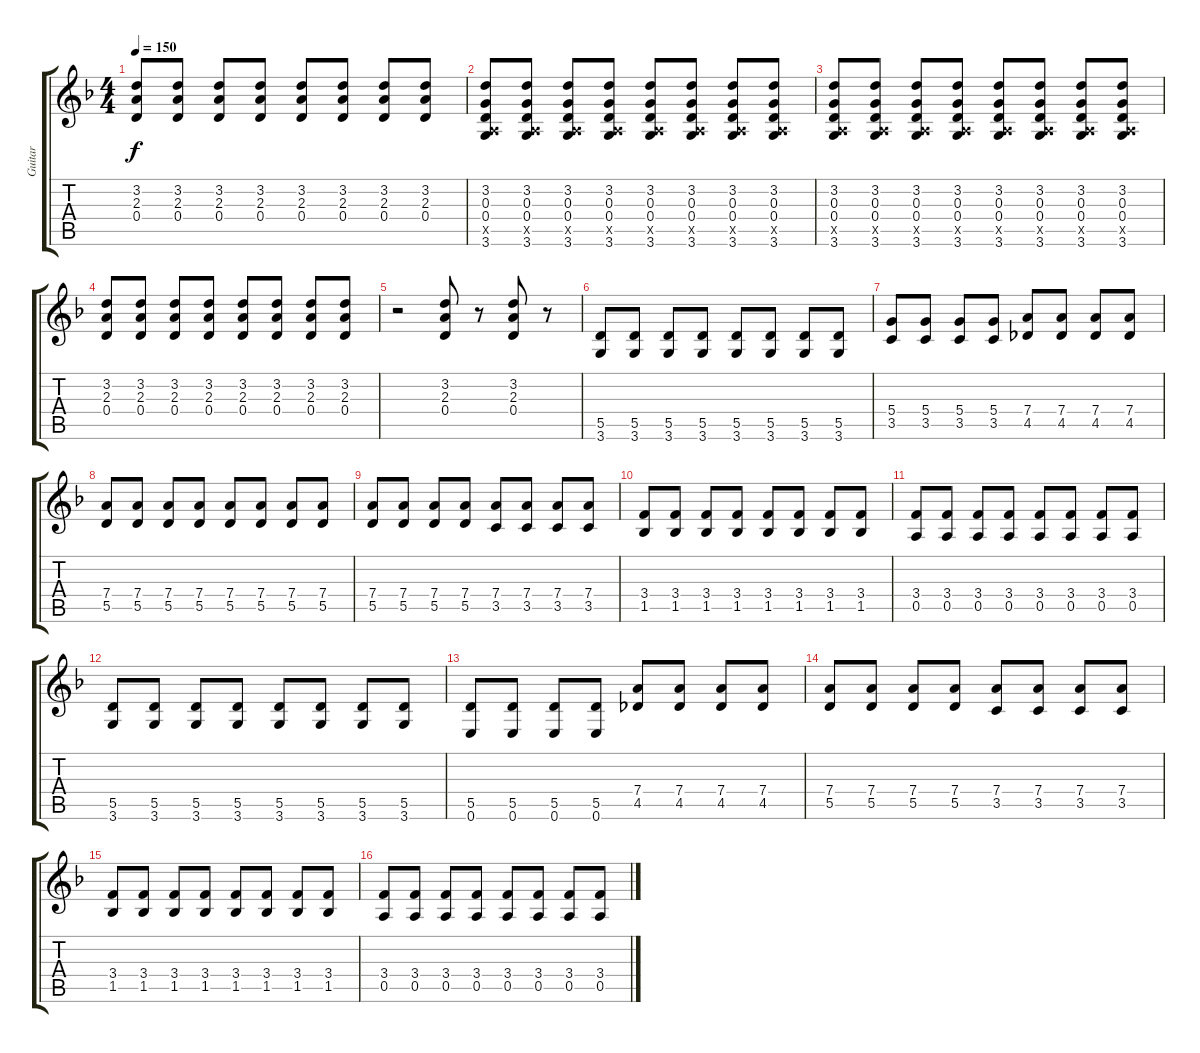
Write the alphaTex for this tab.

\track ("Guitar" "Guitar") {instrument electricguitarmuted}
\staff {score tabs}
\tuning (E4 B3 G3 D3 A2 E2) {hide}
\ts (4 4)
\tempo 150
\clef g2
\ks f
(3.2 2.3 0.4).8{dy f} (3.2 2.3 0.4).8 (3.2 2.3 0.4).8 (3.2 2.3 0.4).8 (3.2 2.3 0.4).8 (3.2 2.3 0.4).8 (3.2 2.3 0.4).8 (3.2 2.3 0.4).8 |
(3.2 0.3 0.4 0.5{x} 3.6).8 (3.2 0.3 0.4 0.5{x} 3.6).8 (3.2 0.3 0.4 0.5{x} 3.6).8 (3.2 0.3 0.4 0.5{x} 3.6).8 (3.2 0.3 0.4 0.5{x} 3.6).8 (3.2 0.3 0.4 0.5{x} 3.6).8 (3.2 0.3 0.4 0.5{x} 3.6).8 (3.2 0.3 0.4 0.5{x} 3.6).8 |
(3.2 0.3 0.4 0.5{x} 3.6).8 (3.2 0.3 0.4 0.5{x} 3.6).8 (3.2 0.3 0.4 0.5{x} 3.6).8 (3.2 0.3 0.4 0.5{x} 3.6).8 (3.2 0.3 0.4 0.5{x} 3.6).8 (3.2 0.3 0.4 0.5{x} 3.6).8 (3.2 0.3 0.4 0.5{x} 3.6).8 (3.2 0.3 0.4 0.5{x} 3.6).8 |
(3.2 2.3 0.4).8 (3.2 2.3 0.4).8 (3.2 2.3 0.4).8 (3.2 2.3 0.4).8 (3.2 2.3 0.4).8 (3.2 2.3 0.4).8 (3.2 2.3 0.4).8 (3.2 2.3 0.4).8 |
r.2 (3.2 2.3 0.4).8 r.8 (3.2 2.3 0.4).8 r.8 |
(5.5 3.6).8 (5.5 3.6).8 (5.5 3.6).8 (5.5 3.6).8 (5.5 3.6).8 (5.5 3.6).8 (5.5 3.6).8 (5.5 3.6).8 |
(5.4 3.5).8 (5.4 3.5).8 (5.4 3.5).8 (5.4 3.5).8 (7.4 4.5).8 (7.4 4.5).8 (7.4 4.5).8 (7.4 4.5).8 |
(7.4 5.5).8 (7.4 5.5).8 (7.4 5.5).8 (7.4 5.5).8 (7.4 5.5).8 (7.4 5.5).8 (7.4 5.5).8 (7.4 5.5).8 |
(7.4 5.5).8 (7.4 5.5).8 (7.4 5.5).8 (7.4 5.5).8 (7.4 3.5).8 (7.4 3.5).8 (7.4 3.5).8 (7.4 3.5).8 |
(3.4 1.5).8 (3.4 1.5).8 (3.4 1.5).8 (3.4 1.5).8 (3.4 1.5).8 (3.4 1.5).8 (3.4 1.5).8 (3.4 1.5).8 |
(3.4 0.5).8 (3.4 0.5).8 (3.4 0.5).8 (3.4 0.5).8 (3.4 0.5).8 (3.4 0.5).8 (3.4 0.5).8 (3.4 0.5).8 |
(5.5 3.6).8 (5.5 3.6).8 (5.5 3.6).8 (5.5 3.6).8 (5.5 3.6).8 (5.5 3.6).8 (5.5 3.6).8 (5.5 3.6).8 |
(5.5 0.6).8 (5.5 0.6).8 (5.5 0.6).8 (5.5 0.6).8 (7.4 4.5).8 (7.4 4.5).8 (7.4 4.5).8 (7.4 4.5).8 |
(7.4 5.5).8 (7.4 5.5).8 (7.4 5.5).8 (7.4 5.5).8 (7.4 3.5).8 (7.4 3.5).8 (7.4 3.5).8 (7.4 3.5).8 |
(3.4 1.5).8 (3.4 1.5).8 (3.4 1.5).8 (3.4 1.5).8 (3.4 1.5).8 (3.4 1.5).8 (3.4 1.5).8 (3.4 1.5).8 |
(3.4 0.5).8 (3.4 0.5).8 (3.4 0.5).8 (3.4 0.5).8 (3.4 0.5).8 (3.4 0.5).8 (3.4 0.5).8 (3.4 0.5).8
